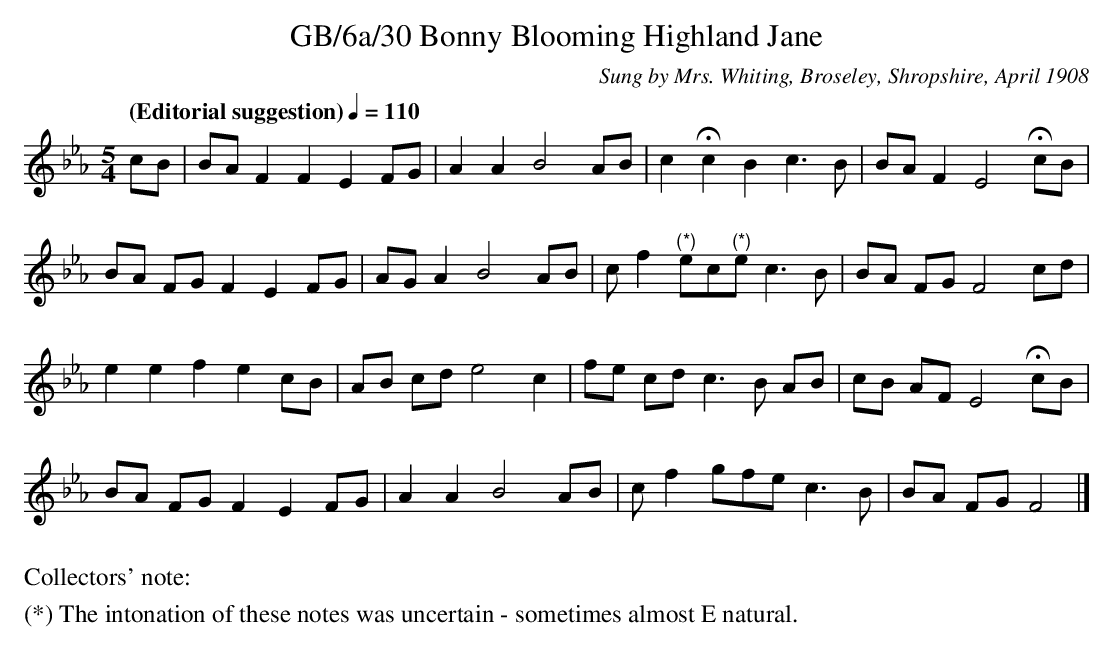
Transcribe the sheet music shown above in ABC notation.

X:1
T:GB/6a/30 Bonny Blooming Highland Jane
C:Sung by Mrs. Whiting, Broseley, Shropshire, April 1908
M:5/4
L:1/8
Q:"(Editorial suggestion)" 1/4=110
K:Fdor
cB | BA F2 F2 E2 FG | A2 A2 B4 AB | c2 Hc2 B2 c3 B | BA F2 E4 HcB |
BA FG F2 E2 FG | AG A2 B4 AB | c f2 "^(*)"ec"^(*)"e c3 B | BA FG F4 cd |
e2 e2 f2 e2 cB | AB cd e4 c2 | fe cd c3 B AB | cB AF E4 HcB |
BA FG F2 E2 FG | A2 A2 B4 AB | c f2 gfe c3 B | BA FG F4 |]
